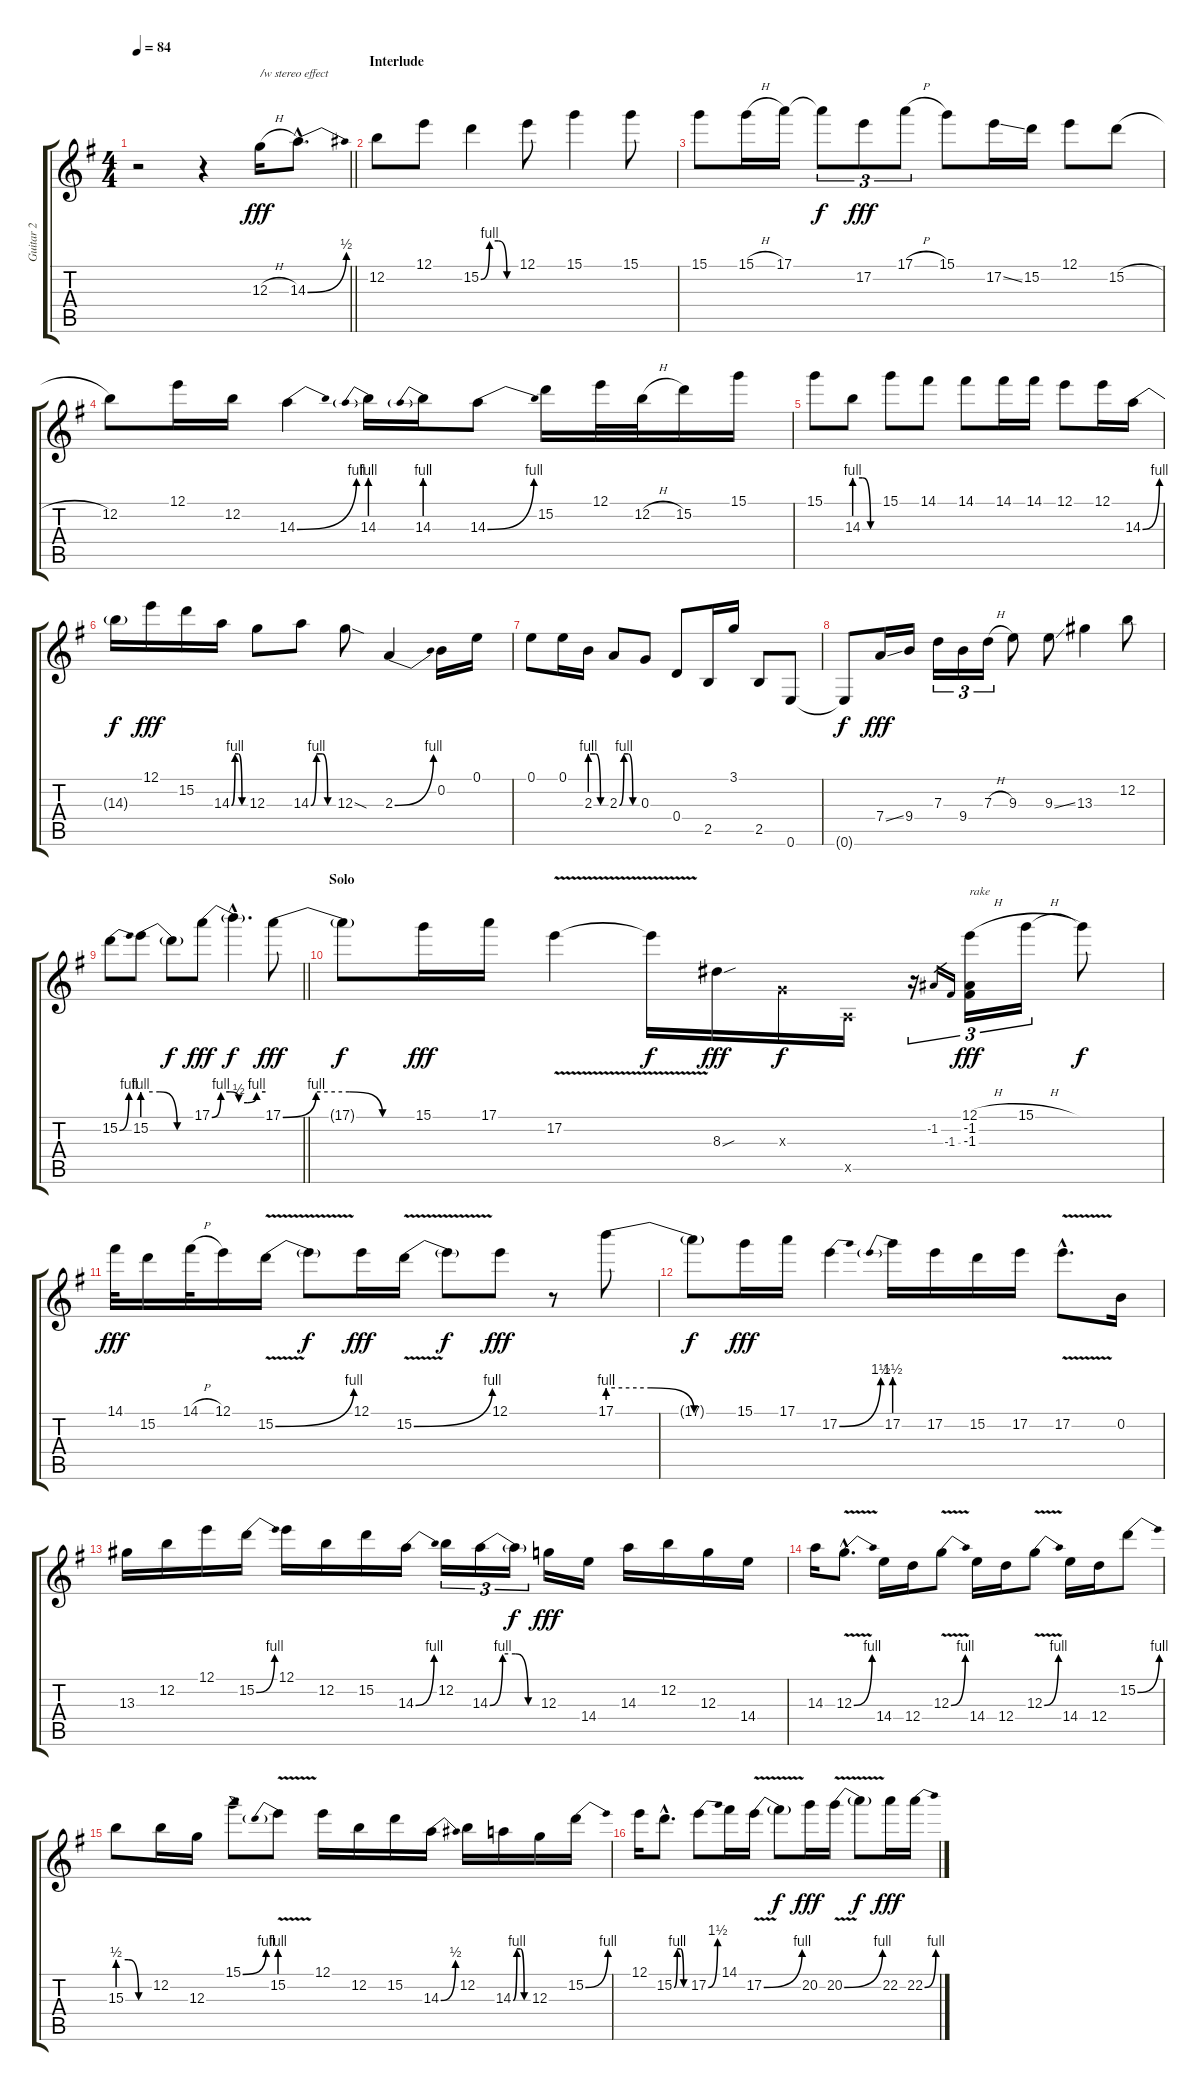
\track ("Guitar 2" "Guitar 2") {instrument overdrivenguitar}
\staff {score tabs}
\tuning (E4 B3 G3 D3 A2 E2) {hide}
\ts (4 4)
\tempo 84
\clef g2
\barLineRight lightlight
\ks g
r.2{dy fff} r.4 12.3{h}.16{txt "/w stereo effect" balance 0} 14.3{be (bend 0 0 60 2) hac}.8{d} |
\section ("" "Interlude")
12.2.8{balance 16} 12.1.8 15.2{be (custom 0 0 15 4 30 4 45 0 60 0)}.4 12.1.8{balance 0} 15.1.4 15.1.8 |
15.1.8{balance 16} 15.1{h}.16 17.1.16 17.1{t}.8{tu (3 2) dy f} 17.2.8{tu (3 2) dy fff} 17.1{h}.8{tu (3 2)} 15.1.8{balance 0} 17.2{ss}.16 15.2.16 12.1.8 15.2{h}.8 |
12.2.8{balance 16} 12.1.16 12.2.16 14.3{be (bend 0 0 60 4)}.4 14.3{be (prebend 0 4 60 4)}.16{balance 0} 14.3{be (prebend 0 4 60 4)}.16 14.3{be (bend 0 0 60 4)}.8 15.2.16 12.1.32 12.2{h}.32 15.2.16 15.1.16 |
15.1.8{balance 16} 14.3{be (custom 0 4 20 4 40 0 60 0)}.8 15.1.8 14.1.8 14.1.8{balance 0} 14.1.16 14.1.16 12.1.8 12.1.16 14.3{be (bend 0 0 60 4)}.16 |
14.3{t}.16{dy f balance 16} 12.1.16{dy fff} 15.2.16 14.3{be (custom 0 0 15 4 30 4 45 0 60 0)}.16 12.3.8 14.3{be (custom 0 0 15 4 30 4 45 0 60 0)}.8 12.3{sod}.8{balance 0} 2.3{be (bend 0 0 60 4)}.4 0.2.16 0.1.16 |
0.1.8{balance 16} 0.1.16 2.3{be (custom 0 4 20 4 40 0 60 0)}.16 2.3{be (custom 0 0 15 4 30 4 45 0 60 0)}.8 0.3.8 0.4.8{balance 0} 2.5.16 3.1.16 2.5.8 0.6.8 |
0.6{t}.8{dy f balance 16} 7.4{ss}.16{dy fff} 9.4.16 7.3.16{tu (3 2)} 9.4.16{tu (3 2)} 7.3{h}.16{tu (3 2)} 9.3.8 9.3{ss}.8{balance 0} 13.3.4 12.2.8 |
\barLineRight lightlight
15.2{be (bend 0 0 60 4)}.8{balance 16} 15.2{be (custom 0 4 20 4 40 0 60 0)}.8 15.2{t}.8{dy f} 17.1{be (custom 0 0 10 4 20 4 30 2 40 2 50 4 60 4)}.8{dy fff} 17.1{hac t}.4{d dy f balance 8} 17.1{be (custom 0 0 15 4 30 4 45 0 60 0)}.8{dy fff} |
\section ("" "Solo")
17.1{t}.8{dy f} 15.1.16{dy fff} 17.1.16 17.2{v}.4 17.2{t}.16{dy f} 8.3{sou}.16{dy fff} 0.3{x}.16{dy f} 0.5{x}.16 r.16{tu (3 2)} -1.2.16{gr} -1.3.16{gr} (12.1{h} -1.2 -1.3).16{tu (3 2) txt "rake" dy fff} 15.1{h}.16{tu (3 2)} 15.1{t}.8{dy f} |
14.1.32{dy fff} 15.2.16 14.1{h}.32 12.1.16 15.2{be (bend 0 0 60 4) v}.16 15.2{t}.8{dy f} 12.1.16{dy fff} 15.2{be (bend 0 0 60 4) v}.16 15.2{t}.8{dy f} 12.1.8{dy fff} r.8 17.1{be (custom 0 4 20 4 40 0 60 0)}.8 |
17.1{t}.8{dy f} 15.1.16{dy fff} 17.1.16 17.2{be (bend 0 0 60 6)}.4 17.2{be (prebend 0 6 60 6)}.16 17.2.16 15.2.16 17.2.16 17.2{v hac}.8{d} 0.2.16 |
13.3.16 12.2.16 12.1.16 15.2{be (bend 0 0 60 4)}.16 12.1.16 12.2.16 15.2.16 14.3{be (bend 0 0 60 4)}.16 12.2.16{tu (3 2)} 14.3{be (custom 0 0 15 4 30 4 45 0 60 0)}.16{tu (3 2)} 14.3{t}.16{tu (3 2) dy f} 12.3.16{dy fff} 14.4.16 14.3.16 12.2.16 12.3.16 14.4.16 |
14.3.16 12.3{be (bend 0 0 60 4) v hac}.8{d} 14.4.16 12.4.16 12.3{be (bend 0 0 60 4) v}.8 14.4.16 12.4.16 12.3{be (bend 0 0 60 4) v}.8 14.4.16 12.4.16 15.2{be (bend 0 0 60 4)}.8 |
15.3{be (custom 0 2 20 2 40 0 60 0)}.8 12.2.16 12.3.16 15.1{be (bend 0 0 60 4)}.8 15.2{be (prebend 0 4 60 4) v}.8 12.1.16 12.2.16 15.2.16 14.3{be (bend 0 0 60 2)}.16 12.2.16 14.3{be (custom 0 0 15 4 30 4 45 0 60 0)}.16 12.3.16 15.2{be (bend 0 0 60 4)}.16 |
12.1.16 15.2{be (custom 0 0 15 4 30 4 45 0 60 0) hac}.8{d} 17.2{be (bend 0 0 60 6)}.8 14.1.16 17.2{be (bend 0 0 60 4) v}.16 17.2{t}.8{dy f} 20.2.16{dy fff} 20.2{be (bend 0 0 60 4) v}.16 20.2{t}.8{dy f} 22.2.16{dy fff} 22.2{be (bend 0 0 60 4)}.16
